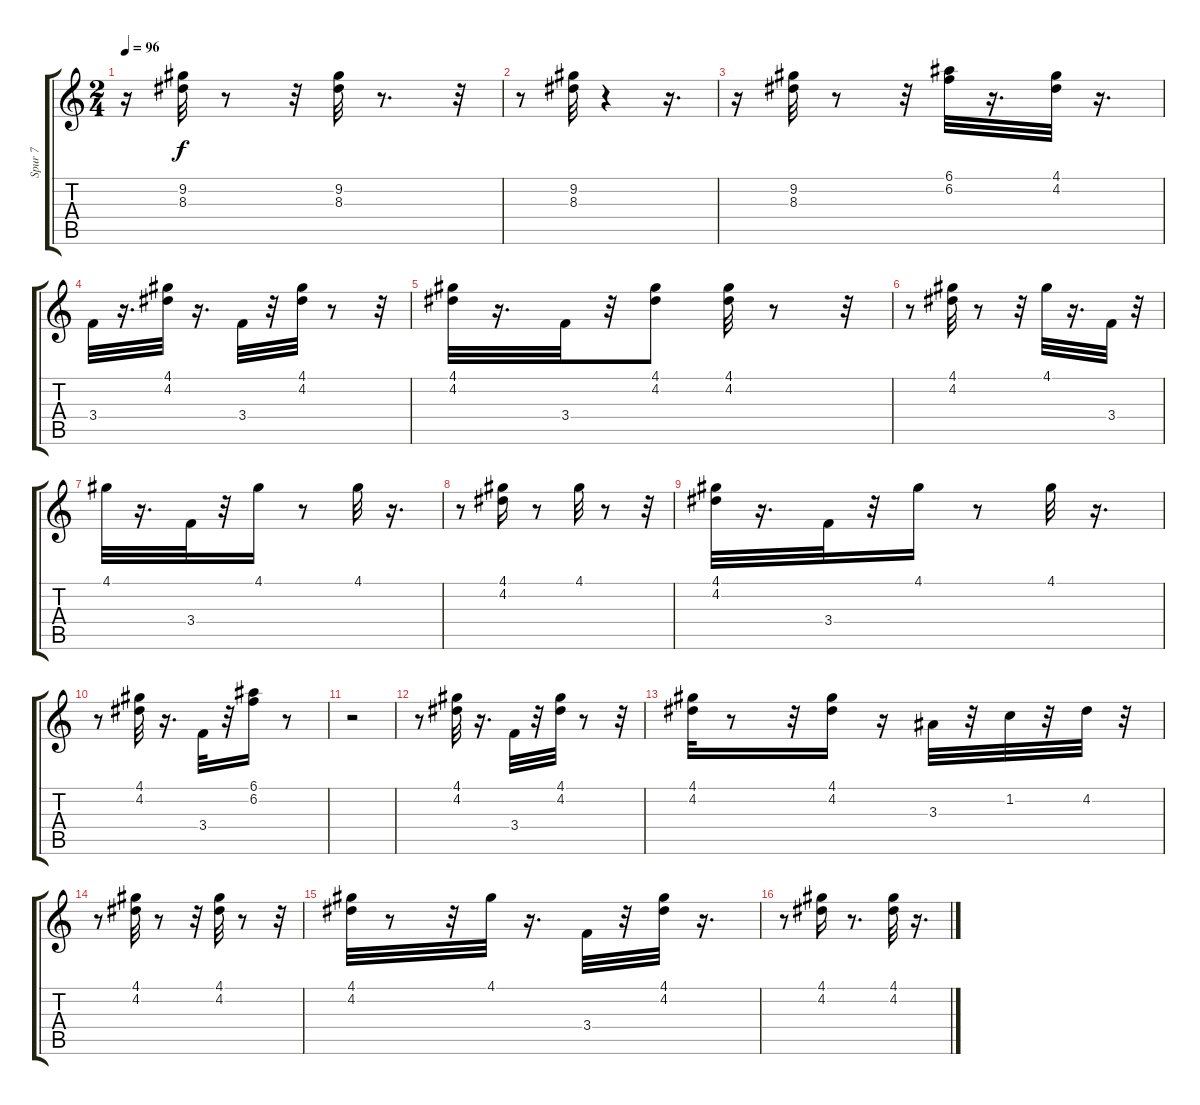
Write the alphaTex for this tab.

\track ("Spur 7" "Spur 7") {instrument electricguitarmuted}
\staff {score tabs}
\tuning (E4 B3 G3 D3 A2 E2) {hide}
\ts (2 4)
\tempo 96
\clef g2
\ks c
r.16{dy f} (9.2 8.3).32 r.8 r.32 (9.2 8.3).32 r.8{d} r.32 |
r.8 (9.2 8.3).32 r.4 r.16{d} |
r.16 (9.2 8.3).32 r.8 r.32 (6.1 6.2).32 r.16{d} (4.1 4.2).32 r.16{d} |
3.4.32 r.16{d} (4.1 4.2).32 r.16{d} 3.4.32 r.32 (4.1 4.2).32 r.8 r.32 |
(4.1 4.2).32 r.16{d} 3.4.32 r.32 (4.1 4.2).8 (4.1 4.2).32 r.8 r.32 |
r.8 (4.1 4.2).32 r.8 r.32 4.1.32 r.16{d} 3.4.32 r.32 |
4.1.32 r.16{d} 3.4.32 r.32 4.1.16 r.8 4.1.32 r.16{d} |
r.8 (4.1 4.2).16 r.8 4.1.32 r.8 r.32 |
(4.1 4.2).32 r.16{d} 3.4.32 r.32 4.1.16 r.8 4.1.32 r.16{d} |
r.8 (4.1 4.2).32 r.16{d} 3.4.32 r.32 (6.1 6.2).16 r.8 |
r.2 |
r.8 (4.1 4.2).32 r.16{d} 3.4.32 r.32 (4.1 4.2).32 r.8 r.32 |
(4.1 4.2).32 r.8 r.32 (4.1 4.2).16 r.16 3.3.32 r.32 1.2.32 r.32 4.2.32 r.32 |
r.8 (4.1 4.2).32 r.8 r.32 (4.1 4.2).32 r.8 r.32 |
(4.1 4.2).32 r.8 r.32 4.1.32 r.16{d} 3.4.32 r.32 (4.1 4.2).32 r.16{d} |
r.8 (4.1 4.2).16 r.8{d} (4.1 4.2).32 r.16{d}
